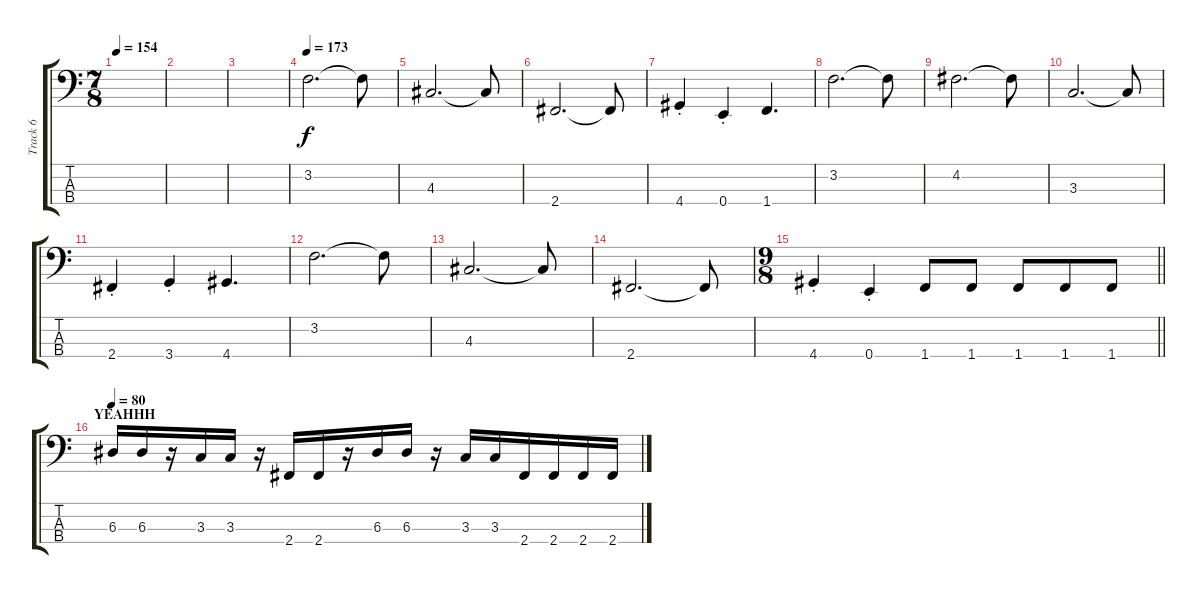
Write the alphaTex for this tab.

\track ("Track 6" "Track 6") {instrument electricbasspick}
\staff {score tabs}
\tuning (G2 D2 A1 E1) {hide}
\ts (7 8)
\tempo 154
\clef f4
\ks c
|
|
|
\tempo 173
3.2.2{d} 3.2{t}.8 |
4.3.2{d} 4.3{t}.8 |
2.4.2{d} 2.4{t}.8 |
4.4{st}.4 0.4{st}.4 1.4.4{d} |
3.2.2{d} 3.2{t}.8 |
4.2.2{d} 4.2{t}.8 |
3.3.2{d} 3.3{t}.8 |
2.4{st}.4 3.4{st}.4 4.4.4{d} |
3.2.2{d} 3.2{t}.8 |
4.3.2{d} 4.3{t}.8 |
2.4.2{d} 2.4{t}.8 |
\ts (9 8)
\barLineRight lightlight
4.4{st}.4 0.4{st}.4 1.4.8 1.4.8 1.4.8 1.4.8 1.4.8 |
\section ("" "YEAHHH")
\tempo 80
6.3.16 6.3.16 r.16 3.3.16 3.3.16 r.16 2.4.16 2.4.16 r.16 6.3.16 6.3.16 r.16 3.3.16 3.3.16 2.4.16 2.4.16 2.4.16 2.4.16
